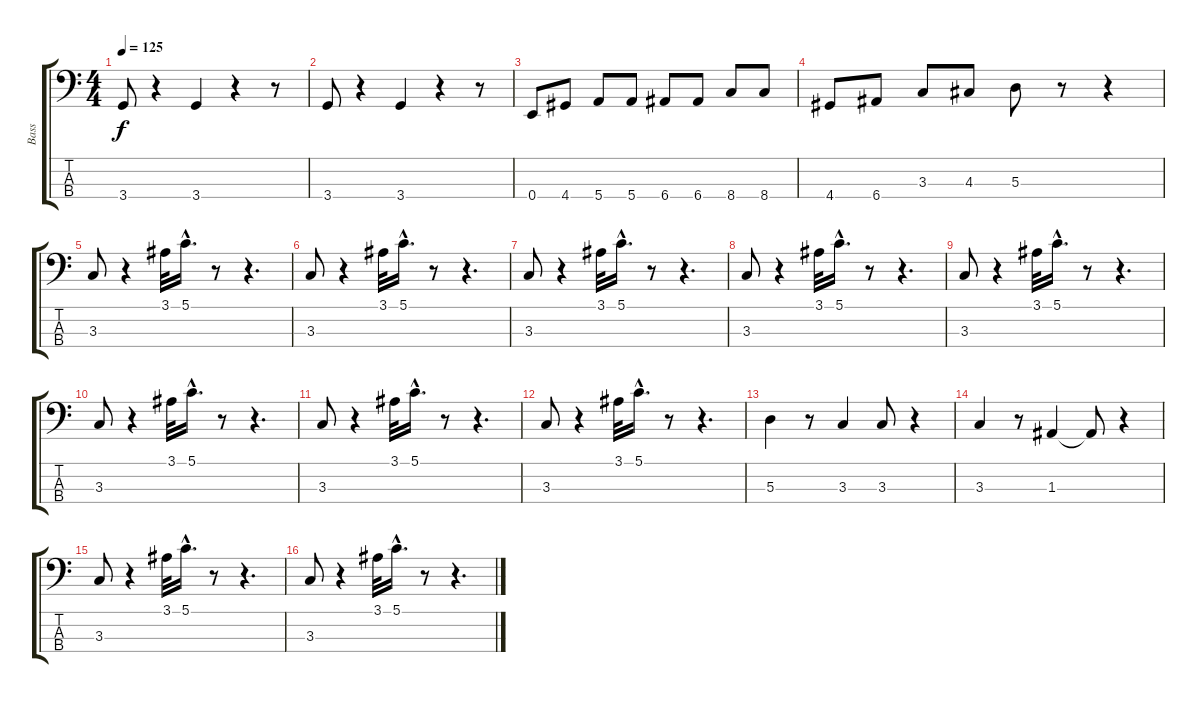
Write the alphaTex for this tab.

\track ("Bass" "Bass") {instrument acousticbass}
\staff {score tabs}
\tuning (G2 D2 A1 E1) {hide}
\ts (4 4)
\tempo 125
\clef f4
\ks c
3.4.8{dy f} r.4 3.4.4 r.4 r.8 |
3.4.8 r.4 3.4.4 r.4 r.8 |
0.4.8 4.4.8 5.4.8 5.4.8 6.4.8 6.4.8 8.4.8 8.4.8 |
4.4.8 6.4.8 3.3.8 4.3.8 5.3.8 r.8 r.4 |
3.3.8 r.4 3.1.32 5.1{hac}.16{d} r.8 r.4{d} |
3.3.8 r.4 3.1.32 5.1{hac}.16{d} r.8 r.4{d} |
3.3.8 r.4 3.1.32 5.1{hac}.16{d} r.8 r.4{d} |
3.3.8 r.4 3.1.32 5.1{hac}.16{d} r.8 r.4{d} |
3.3.8 r.4 3.1.32 5.1{hac}.16{d} r.8 r.4{d} |
3.3.8 r.4 3.1.32 5.1{hac}.16{d} r.8 r.4{d} |
3.3.8 r.4 3.1.32 5.1{hac}.16{d} r.8 r.4{d} |
3.3.8 r.4 3.1.32 5.1{hac}.16{d} r.8 r.4{d} |
5.3.4 r.8 3.3.4 3.3.8 r.4 |
3.3.4 r.8 1.3.4 1.3{t}.8 r.4 |
3.3.8 r.4 3.1.32 5.1{hac}.16{d} r.8 r.4{d} |
3.3.8 r.4 3.1.32 5.1{hac}.16{d} r.8 r.4{d}
